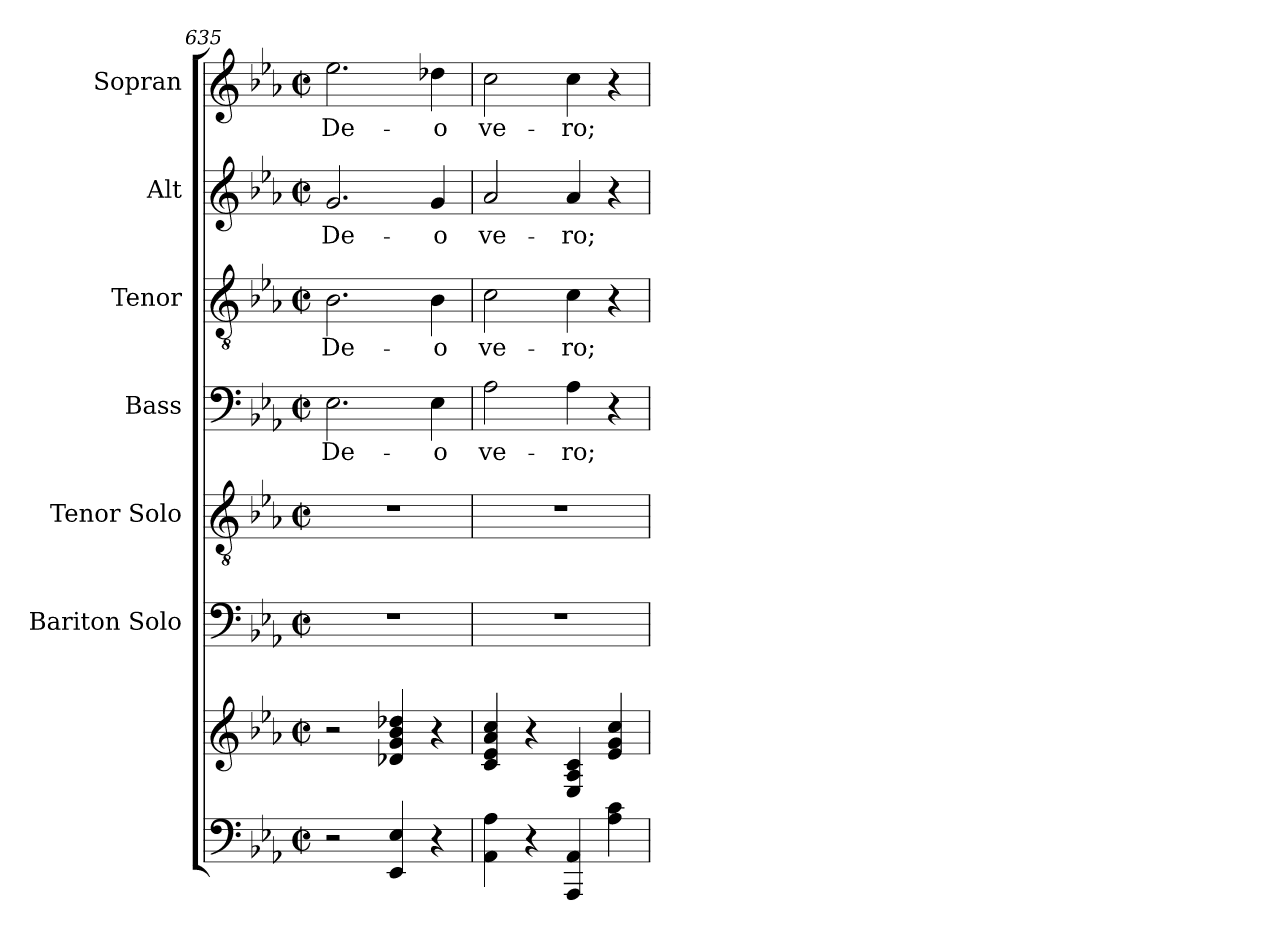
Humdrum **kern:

**kern	**kern	**kern	**kern	**kern	**text	**kern	**text	**kern	**text	**kern	**text
*part7	*part7	*part6	*part5	*part4	*part4	*part3	*part3	*part2	*part2	*part1	*part1
*staff8	*staff7	*staff6	*staff5	*staff4	*staff4	*staff3	*staff3	*staff2	*staff2	*staff1	*staff1
*	*	*I"Bariton Solo	*I"Tenor Solo	*I"Bass	*	*I"Tenor	*	*I"Alt	*	*I"Sopran	*
*	*	*	*	*I'B.	*	*I'T.	*	*I'A.	*	*I'S.	*
*clefF4	*clefG2	*clefF4	*clefGv2	*clefF4	*	*clefGv2	*	*clefG2	*	*clefG2	*
*k[b-e-a-]	*k[b-e-a-]	*k[b-e-a-]	*k[b-e-a-]	*k[b-e-a-]	*	*k[b-e-a-]	*	*k[b-e-a-]	*	*k[b-e-a-]	*
*E-:	*E-:	*E-:	*E-:	*E-:	*	*E-:	*	*E-:	*	*E-:	*
*M2/2	*M2/2	*M2/2	*M2/2	*M2/2	*	*M2/2	*	*M2/2	*	*M2/2	*
*met(c|)	*met(c|)	*met(c|)	*met(c|)	*met(c|)	*	*met(c|)	*	*met(c|)	*	*met(c|)	*
=635	=635	=635	=635	=635	=635	=635	=635	=635	=635	=635	=635
!	!	!	!	!	!LO:LY:b	!	!LO:LY:b	!	!LO:LY:b	!	!LO:LY:b
2r	2r	1r	1r	2.E-\	De-	2.B-\	De-	2.g/	De-	2.ee-\	De-
4EE-/ 4E-/	4d-X/ 4g/ 4b-/ 4dd-X/	.	.	.	.	.	.	.	.	.	.
!	!	!	!	!	!LO:LY:b	!	!LO:LY:b	!	!LO:LY:b	!	!LO:LY:b
4r	4r	.	.	4E-\	-o	4B-\	-o	4g/	-o	4dd-X\	-o
!!LO:LB:g=z
=636	=636	=636	=636	=636	=636	=636	=636	=636	=636	=636	=636
!	!	!	!	!	!LO:LY:b	!	!LO:LY:b	!	!LO:LY:b	!	!LO:LY:b
4AA-\ 4A-\	4c/ 4e-/ 4a-/ 4cc/	1r	1r	2A-\	ve-	2c\	ve-	2a-/	ve-	2cc\	ve-
4r	4r	.	.	.	.	.	.	.	.	.	.
!	!	!	!	!	!LO:LY:b	!	!LO:LY:b	!	!LO:LY:b	!	!LO:LY:b
4AAA-/ 4AA-/	4E-/ 4A-/ 4c/	.	.	4A-\	-ro;	4c\	-ro;	4a-/	-ro;	4cc\	-ro;
4A-\ 4c\	4e-/ 4g/ 4cc/	.	.	4r	.	4r	.	4r	.	4r	.
=	=	=	=	=	=	=	=	=	=	=	=
*-	*-	*-	*-	*-	*-	*-	*-	*-	*-	*-	*-
